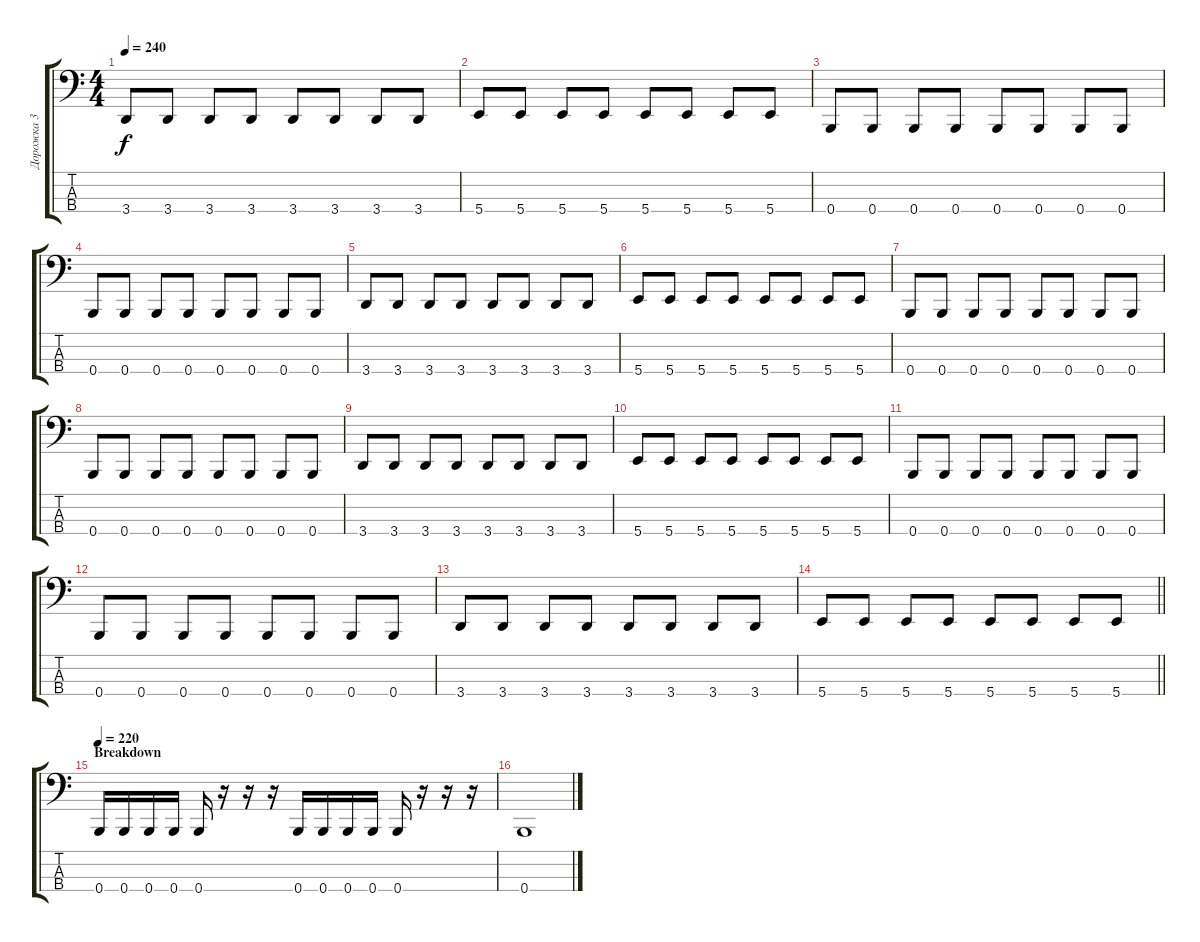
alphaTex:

\track ("Дорожка 3" "Дорожка 3") {instrument electricbassfinger}
\staff {score tabs}
\tuning (E2 B1 Gb1 B0) {hide}
\ts (4 4)
\tempo 240
\clef f4
\ks c
3.4.8{dy f} 3.4.8 3.4.8 3.4.8 3.4.8 3.4.8 3.4.8 3.4.8 |
5.4.8 5.4.8 5.4.8 5.4.8 5.4.8 5.4.8 5.4.8 5.4.8 |
0.4.8 0.4.8 0.4.8 0.4.8 0.4.8 0.4.8 0.4.8 0.4.8 |
0.4.8 0.4.8 0.4.8 0.4.8 0.4.8 0.4.8 0.4.8 0.4.8 |
3.4.8 3.4.8 3.4.8 3.4.8 3.4.8 3.4.8 3.4.8 3.4.8 |
5.4.8 5.4.8 5.4.8 5.4.8 5.4.8 5.4.8 5.4.8 5.4.8 |
0.4.8 0.4.8 0.4.8 0.4.8 0.4.8 0.4.8 0.4.8 0.4.8 |
0.4.8 0.4.8 0.4.8 0.4.8 0.4.8 0.4.8 0.4.8 0.4.8 |
3.4.8 3.4.8 3.4.8 3.4.8 3.4.8 3.4.8 3.4.8 3.4.8 |
5.4.8 5.4.8 5.4.8 5.4.8 5.4.8 5.4.8 5.4.8 5.4.8 |
0.4.8 0.4.8 0.4.8 0.4.8 0.4.8 0.4.8 0.4.8 0.4.8 |
0.4.8 0.4.8 0.4.8 0.4.8 0.4.8 0.4.8 0.4.8 0.4.8 |
3.4.8 3.4.8 3.4.8 3.4.8 3.4.8 3.4.8 3.4.8 3.4.8 |
\barLineRight lightlight
5.4.8 5.4.8 5.4.8 5.4.8 5.4.8 5.4.8 5.4.8 5.4.8 |
\section ("" "Breakdown")
\tempo 220
0.4.16 0.4.16 0.4.16 0.4.16 0.4.16 r.16 r.16 r.16 0.4.16 0.4.16 0.4.16 0.4.16 0.4.16 r.16 r.16 r.16 |
0.4.1
